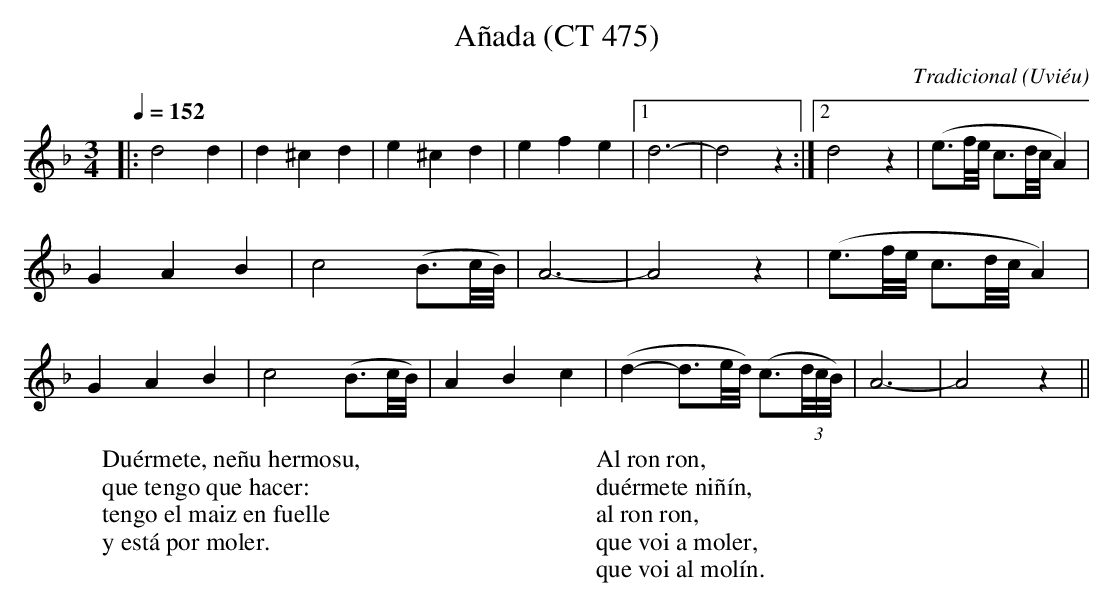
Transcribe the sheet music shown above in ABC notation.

X:1
T:Añada (CT 475)
C:Tradicional
O:Uviéu
M:3/4
L:1/8
Q:1/4=152
K:F
|: d4 d2|d2 ^c2 d2|e2 ^c2 d2|e2 f2 e2|[1 d6-|d4 z2 :|[2 d4 z2|(e3/2f/4e/4 c3/2d/4c/4 A2)|
G2 A2 B2|c4 (B3/2c/4B/4)|A6-|A4 z2|(e3/2f/4e/4 c3/2d/4c/4 A2)|
G2 A2 B2|c4 (B3/2c/4B/4)|A2 B2 c2|(d2-d3/2e/4d/4) (c3/2(3d/4c/4B/4)|A6-|A4 z2||
W:Duérmete, neñu hermosu,
W:que tengo que hacer:
W:tengo el maiz en fuelle
W:y está por moler.
W:
W:Al ron ron,
W:duérmete niñín,
W:al ron ron,
W:que voi a moler,
W:que voi al molín.
W:
